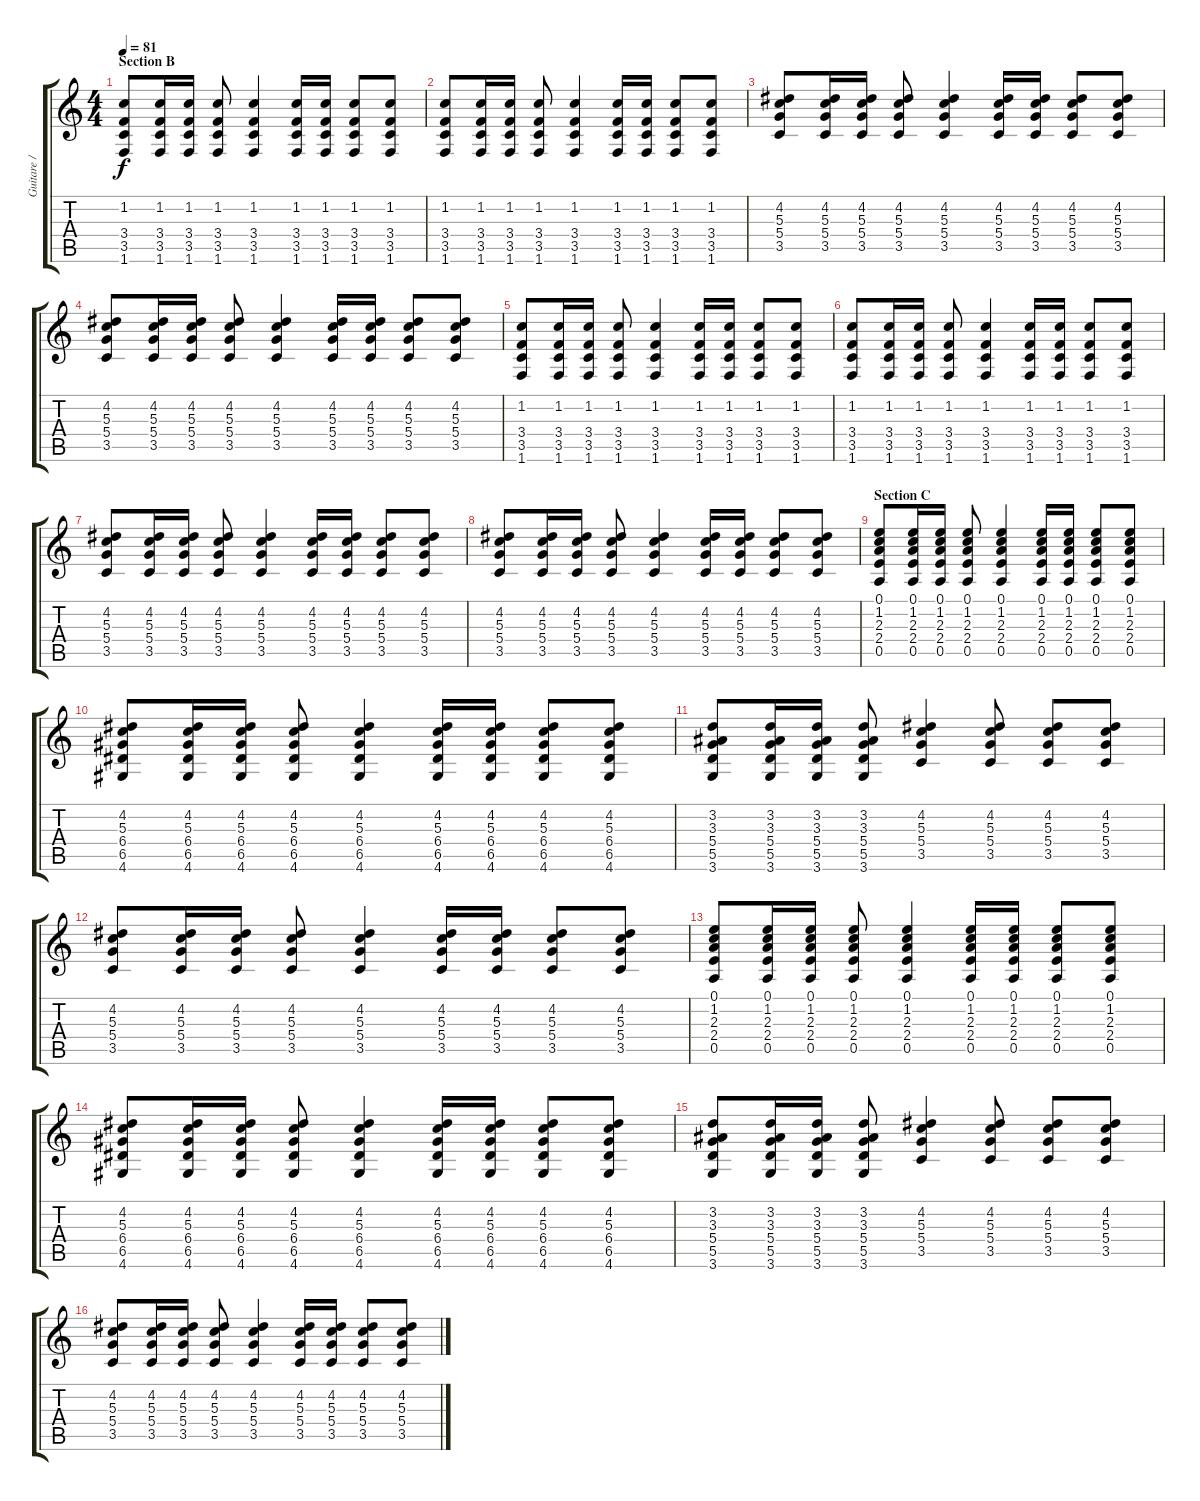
\track ("Guitare / chant" "Guitare / ") {instrument acousticguitarsteel}
\staff {score tabs}
\tuning (E4 B3 G3 D3 A2 E2) {hide}
\ts (4 4)
\section ("" "Section B")
\tempo 81
\clef g2
\ks c
(1.2 3.4 3.5 1.6).8{dy f} (1.2 3.4 3.5 1.6).16 (1.2 3.4 3.5 1.6).16 (1.2 3.4 3.5 1.6).8 (1.2 3.4 3.5 1.6).4 (1.2 3.4 3.5 1.6).16 (1.2 3.4 3.5 1.6).16 (1.2 3.4 3.5 1.6).8 (1.2 3.4 3.5 1.6).8 |
(1.2 3.4 3.5 1.6).8 (1.2 3.4 3.5 1.6).16 (1.2 3.4 3.5 1.6).16 (1.2 3.4 3.5 1.6).8 (1.2 3.4 3.5 1.6).4 (1.2 3.4 3.5 1.6).16 (1.2 3.4 3.5 1.6).16 (1.2 3.4 3.5 1.6).8 (1.2 3.4 3.5 1.6).8 |
(4.2 5.3 5.4 3.5).8 (4.2 5.3 5.4 3.5).16 (4.2 5.3 5.4 3.5).16 (4.2 5.3 5.4 3.5).8 (4.2 5.3 5.4 3.5).4 (4.2 5.3 5.4 3.5).16 (4.2 5.3 5.4 3.5).16 (4.2 5.3 5.4 3.5).8 (4.2 5.3 5.4 3.5).8 |
(4.2 5.3 5.4 3.5).8 (4.2 5.3 5.4 3.5).16 (4.2 5.3 5.4 3.5).16 (4.2 5.3 5.4 3.5).8 (4.2 5.3 5.4 3.5).4 (4.2 5.3 5.4 3.5).16 (4.2 5.3 5.4 3.5).16 (4.2 5.3 5.4 3.5).8 (4.2 5.3 5.4 3.5).8 |
(1.2 3.4 3.5 1.6).8 (1.2 3.4 3.5 1.6).16 (1.2 3.4 3.5 1.6).16 (1.2 3.4 3.5 1.6).8 (1.2 3.4 3.5 1.6).4 (1.2 3.4 3.5 1.6).16 (1.2 3.4 3.5 1.6).16 (1.2 3.4 3.5 1.6).8 (1.2 3.4 3.5 1.6).8 |
(1.2 3.4 3.5 1.6).8 (1.2 3.4 3.5 1.6).16 (1.2 3.4 3.5 1.6).16 (1.2 3.4 3.5 1.6).8 (1.2 3.4 3.5 1.6).4 (1.2 3.4 3.5 1.6).16 (1.2 3.4 3.5 1.6).16 (1.2 3.4 3.5 1.6).8 (1.2 3.4 3.5 1.6).8 |
(4.2 5.3 5.4 3.5).8 (4.2 5.3 5.4 3.5).16 (4.2 5.3 5.4 3.5).16 (4.2 5.3 5.4 3.5).8 (4.2 5.3 5.4 3.5).4 (4.2 5.3 5.4 3.5).16 (4.2 5.3 5.4 3.5).16 (4.2 5.3 5.4 3.5).8 (4.2 5.3 5.4 3.5).8 |
(4.2 5.3 5.4 3.5).8 (4.2 5.3 5.4 3.5).16 (4.2 5.3 5.4 3.5).16 (4.2 5.3 5.4 3.5).8 (4.2 5.3 5.4 3.5).4 (4.2 5.3 5.4 3.5).16 (4.2 5.3 5.4 3.5).16 (4.2 5.3 5.4 3.5).8 (4.2 5.3 5.4 3.5).8 |
\section ("" "Section C")
(0.1 1.2 2.3 2.4 0.5).8 (0.1 1.2 2.3 2.4 0.5).16 (0.1 1.2 2.3 2.4 0.5).16 (0.1 1.2 2.3 2.4 0.5).8 (0.1 1.2 2.3 2.4 0.5).4 (0.1 1.2 2.3 2.4 0.5).16 (0.1 1.2 2.3 2.4 0.5).16 (0.1 1.2 2.3 2.4 0.5).8 (0.1 1.2 2.3 2.4 0.5).8 |
(4.2 5.3 6.4 6.5 4.6).8 (4.2 5.3 6.4 6.5 4.6).16 (4.2 5.3 6.4 6.5 4.6).16 (4.2 5.3 6.4 6.5 4.6).8 (4.2 5.3 6.4 6.5 4.6).4 (4.2 5.3 6.4 6.5 4.6).16 (4.2 5.3 6.4 6.5 4.6).16 (4.2 5.3 6.4 6.5 4.6).8 (4.2 5.3 6.4 6.5 4.6).8 |
(3.2 3.3 5.4 5.5 3.6).8 (3.2 3.3 5.4 5.5 3.6).16 (3.2 3.3 5.4 5.5 3.6).16 (3.2 3.3 5.4 5.5 3.6).8 (4.2 5.3 5.4 3.5).4 (4.2 5.3 5.4 3.5).8 (4.2 5.3 5.4 3.5).8 (4.2 5.3 5.4 3.5).8 |
(4.2 5.3 5.4 3.5).8 (4.2 5.3 5.4 3.5).16 (4.2 5.3 5.4 3.5).16 (4.2 5.3 5.4 3.5).8 (4.2 5.3 5.4 3.5).4 (4.2 5.3 5.4 3.5).16 (4.2 5.3 5.4 3.5).16 (4.2 5.3 5.4 3.5).8 (4.2 5.3 5.4 3.5).8 |
(0.1 1.2 2.3 2.4 0.5).8 (0.1 1.2 2.3 2.4 0.5).16 (0.1 1.2 2.3 2.4 0.5).16 (0.1 1.2 2.3 2.4 0.5).8 (0.1 1.2 2.3 2.4 0.5).4 (0.1 1.2 2.3 2.4 0.5).16 (0.1 1.2 2.3 2.4 0.5).16 (0.1 1.2 2.3 2.4 0.5).8 (0.1 1.2 2.3 2.4 0.5).8 |
(4.2 5.3 6.4 6.5 4.6).8 (4.2 5.3 6.4 6.5 4.6).16 (4.2 5.3 6.4 6.5 4.6).16 (4.2 5.3 6.4 6.5 4.6).8 (4.2 5.3 6.4 6.5 4.6).4 (4.2 5.3 6.4 6.5 4.6).16 (4.2 5.3 6.4 6.5 4.6).16 (4.2 5.3 6.4 6.5 4.6).8 (4.2 5.3 6.4 6.5 4.6).8 |
(3.2 3.3 5.4 5.5 3.6).8 (3.2 3.3 5.4 5.5 3.6).16 (3.2 3.3 5.4 5.5 3.6).16 (3.2 3.3 5.4 5.5 3.6).8 (4.2 5.3 5.4 3.5).4 (4.2 5.3 5.4 3.5).8 (4.2 5.3 5.4 3.5).8 (4.2 5.3 5.4 3.5).8 |
(4.2 5.3 5.4 3.5).8 (4.2 5.3 5.4 3.5).16 (4.2 5.3 5.4 3.5).16 (4.2 5.3 5.4 3.5).8 (4.2 5.3 5.4 3.5).4 (4.2 5.3 5.4 3.5).16 (4.2 5.3 5.4 3.5).16 (4.2 5.3 5.4 3.5).8 (4.2 5.3 5.4 3.5).8
